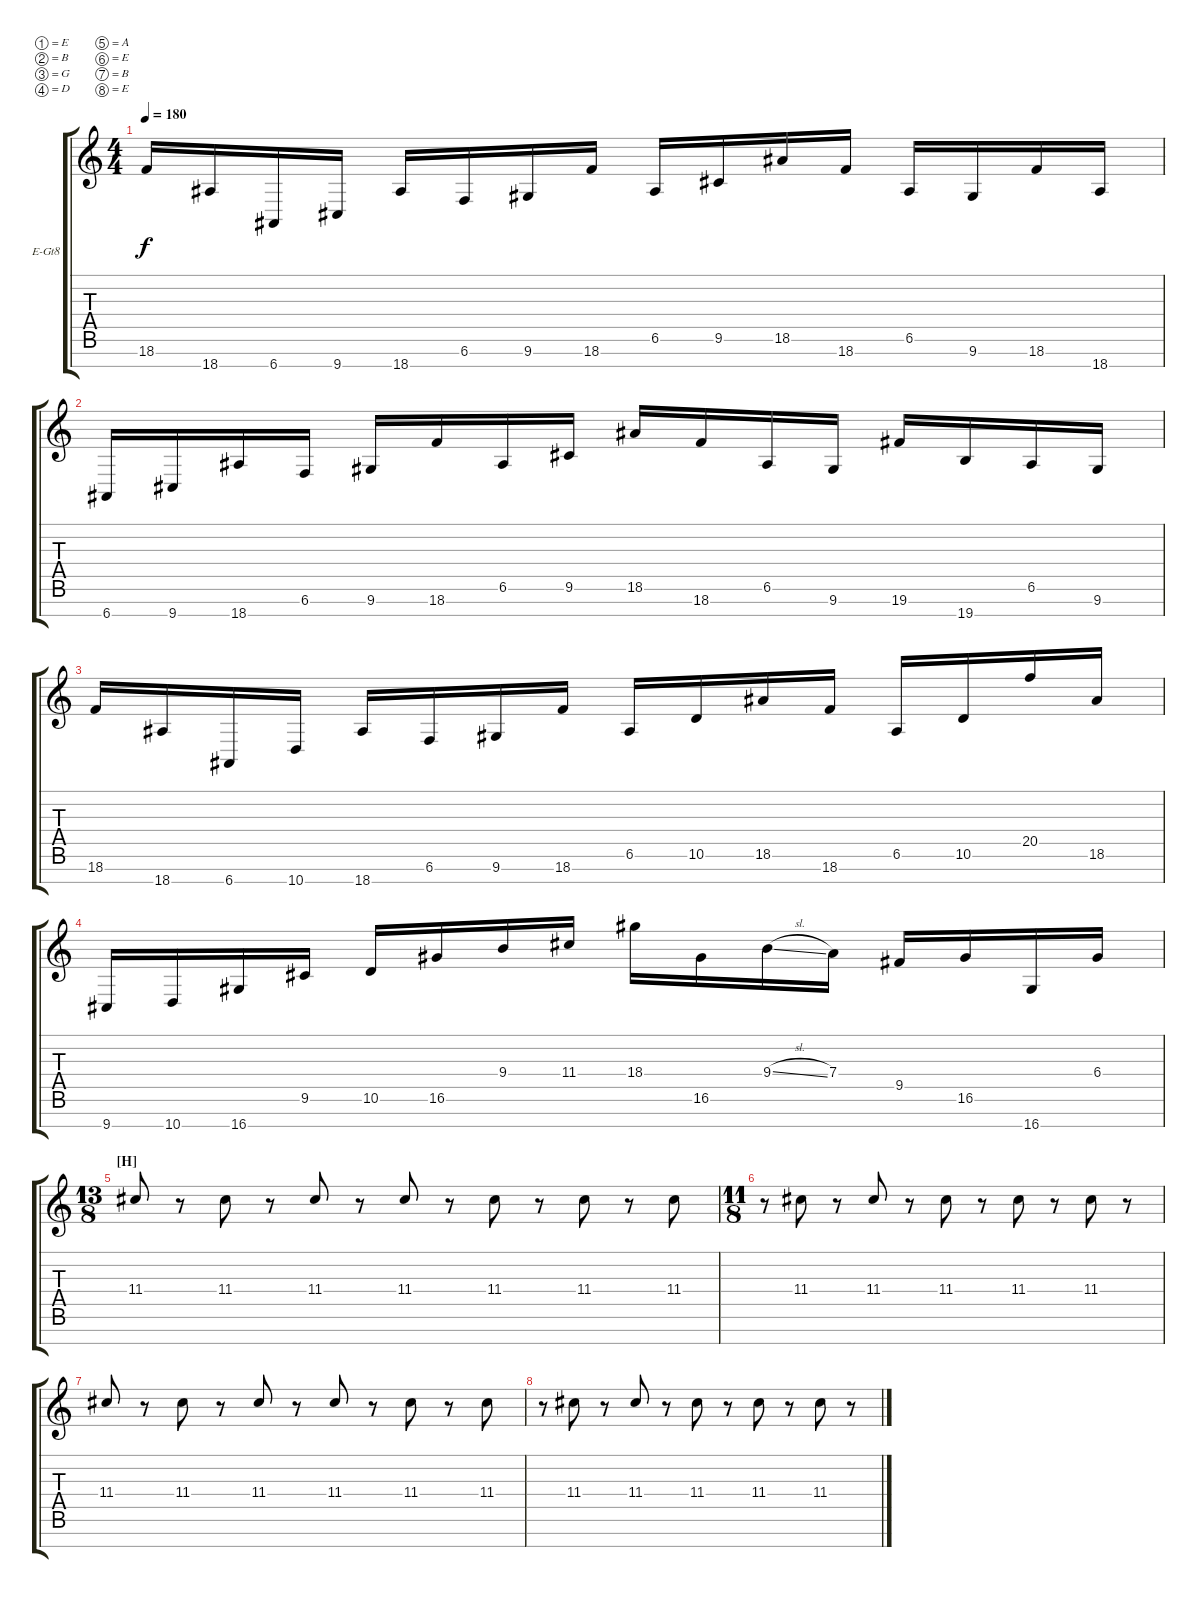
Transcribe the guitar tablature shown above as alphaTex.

\defaultSystemsLayout 4
\bracketExtendMode groupsimilarinstruments
\firstSystemTrackNameOrientation horizontal
\otherSystemsTrackNameOrientation horizontal
\track ("Guitar - Lead" "E-Gt8") {instrument distortionguitar}
\staff {score tabs}
\tuning (E4 B3 G3 D3 A2 E2 B1 E1)
\ts (4 4)
\tempo 180
\clef g2
\ks c
18.7.16{dy f} 18.8.16 6.8.16 9.8.16 18.8.16 6.7.16 9.7.16 18.7.16 6.6.16 9.6.16 18.6.16 18.7.16 6.6.16 9.7.16 18.7.16 18.8.16 |
6.8.16 9.8.16 18.8.16 6.7.16 9.7.16 18.7.16 6.6.16 9.6.16 18.6.16 18.7.16 6.6.16 9.7.16 19.7.16 19.8.16 6.6.16 9.7.16 |
18.7.16 18.8.16 6.8.16 10.8.16 18.8.16 6.7.16 9.7.16 18.7.16 6.6.16 10.6.16 18.6.16 18.7.16 6.6.16 10.6.16 20.5.16 18.6.16 |
9.8.16 10.8.16 16.8.16 9.6.16 10.6.16 16.6.16 9.4.16 11.4.16 18.4.16 16.6.16 9.4{sl}.16 7.4.16 9.5.16 16.6.16 16.8.16 6.4.16 |
\ts (13 8)
\section ("H" "")
11.4.8{beam invert} r.8 11.4.8 r.8 11.4.8 r.8 11.4.8{beam invert} r.8 11.4.8 r.8 11.4.8 r.8 11.4.8 |
\ts (11 8)
r.8 11.4.8 r.8 11.4.8{beam invert} r.8 11.4.8 r.8 11.4.8 r.8 11.4.8 r.8 |
11.4.8{beam invert} r.8 11.4.8 r.8 11.4.8 r.8 11.4.8{beam invert} r.8 11.4.8 r.8 11.4.8 |
r.8 11.4.8 r.8 11.4.8{beam invert} r.8 11.4.8 r.8 11.4.8 r.8 11.4.8 r.8
